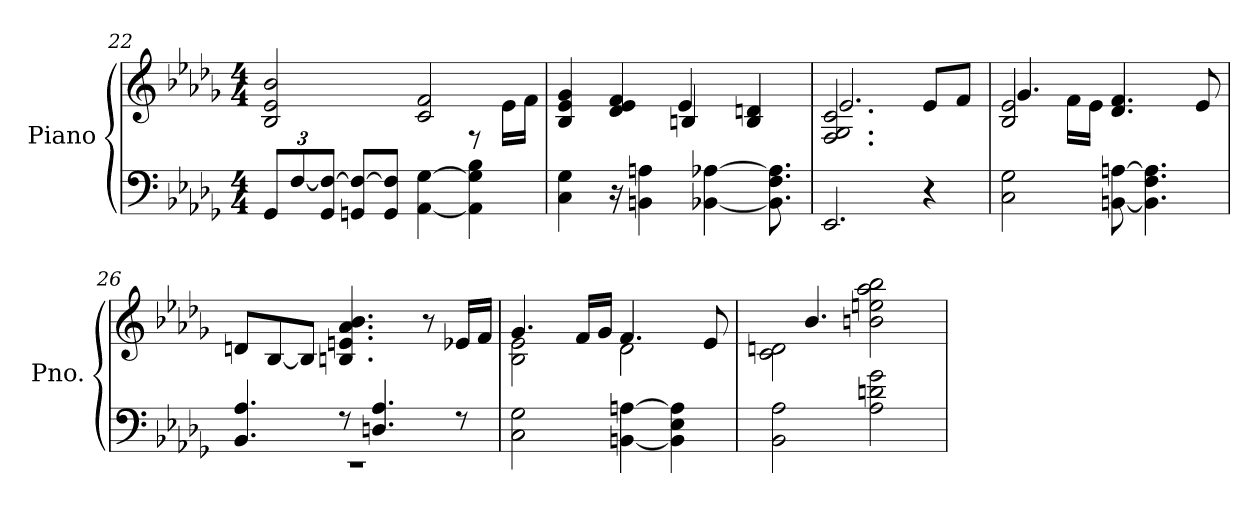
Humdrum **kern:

**kern	**kern
*part1	*part1
*staff2	*staff1
*I"Piano	*
*I'Pno.	*
*clefF4	*clefG2
*k[b-e-a-d-g-]	*k[b-e-a-d-g-]
*M4/4	*M4/4
*Xbrackettup	*
=22	=22
*^	*^
12GG-/L	2ryy	2ryy	2B-/ 2e-/ 2b-/
[12F/	.	.	.
12GG-/ 12F/_J	.	.	.
8GGn/ 8F/_L	.	.	.
8GG/ 8F/]J	.	.	.
2ryy	[4AA-\ [4G-\	2c/ 2f/	4ryy
.	4AA-\] 4G-\] 4B-\	.	8r
.	.	.	16e-\LL
.	.	.	16f\JJ
*v	*v	*	*
=23	=23	=23
4C\ 4G-\	4B-/ 4e-/ 4g-/	2ryy
16r	4d-/ 4e-/ 4f/	.
4BBn\ 4An\	.	.
.	4Bn/	4e-/
[4BB-X\ [4A-X\	.	.
.	4ryy	4B/ 4dn/
8.BB-\] 8.F\ 8.A-\]	.	.
!!LO:LB:g=z	!!
=24	=24	=24
2.EE-/	2.F/ 2.G-/ 2.c/	2.e-/
4r	8e-/L	4ryy
.	8f/J	.
=25	=25	=25
2C\ 2G-\	2B-/ 2e-/	4.g-/
.	.	16f\LL
.	.	16e-\JJ
[8BBn\ [8An\	4.d-/ 4.f/	2ryy
4.BB\] 4.F\ 4.A\]	.	.
.	8e-/	.
*	*v	*v
=26	=26
*^	*
4.BB-/ 4.A-/	1r	8dn/L
.	.	[8B-/
.	.	8B-/J]
8r	.	4.Bn/ 4.en/ 4.a-/ 4.b-/
4.Dn/ 4.A-/	.	.
.	.	8r
8r	.	16e-X/LL
.	.	16f/JJ
*v	*v	*
=27	=27
*	*^
2C\ 2G-\	4.g-/	2B-\ 2e-\
.	16f/LL	.
.	16g-/JJ	.
[4BBn\ [4An\	4.f/	2d-\
4BB\] 4E-\ 4A\]	.	.
.	8e-/	.
=28	=28	=28
2BB-\ 2A-\	2c\ 2dn\	8ryy
.	.	4.b-/
2A-\ 2dn\ 2g-\	2bn\ 2een\ 2aa-\ 2bb-\	2ryy
*	*v	*v
=	=
*-	*-
